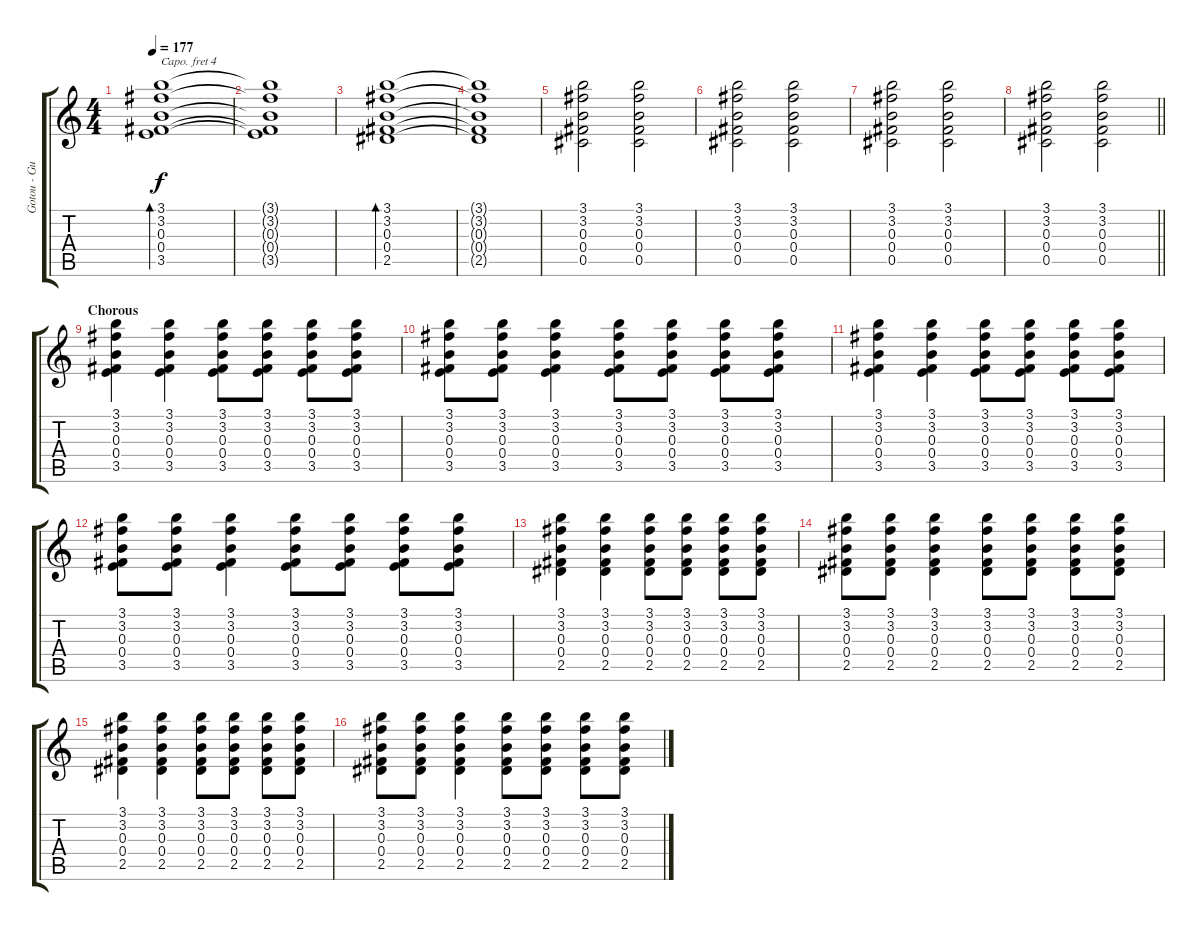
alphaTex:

\track ("Gotou - Guitar" "Gotou - Gu") {instrument acousticguitarsteel}
\staff {score tabs}
\capo 4
\tuning (E4 B3 G3 D3 A2 E2) {hide}
\ts (4 4)
\tempo 177
\clef g2
\ks c
(3.1 3.2 0.3 0.4 3.5).1{bd 240 dy f} |
(3.1{t} 3.2{t} 0.3{t} 0.4{t} 3.5{t}).1 |
(3.1 3.2 0.3 0.4 2.5).1{bd 240} |
(3.1{t} 3.2{t} 0.3{t} 0.4{t} 2.5{t}).1 |
(3.1 3.2 0.3 0.4 0.5).2{volume 11 instrument overdrivenguitar} (3.1 3.2 0.3 0.4 0.5).2 |
(3.1 3.2 0.3 0.4 0.5).2 (3.1 3.2 0.3 0.4 0.5).2 |
(3.1 3.2 0.3 0.4 0.5).2 (3.1 3.2 0.3 0.4 0.5).2 |
\barLineRight lightlight
(3.1 3.2 0.3 0.4 0.5).2 (3.1 3.2 0.3 0.4 0.5).2 |
\section ("" "Chorous")
(3.1 3.2 0.3 0.4 3.5).4 (3.1 3.2 0.3 0.4 3.5).4 (3.1 3.2 0.3 0.4 3.5).8 (3.1 3.2 0.3 0.4 3.5).8 (3.1 3.2 0.3 0.4 3.5).8 (3.1 3.2 0.3 0.4 3.5).8 |
(3.1 3.2 0.3 0.4 3.5).8 (3.1 3.2 0.3 0.4 3.5).8 (3.1 3.2 0.3 0.4 3.5).4 (3.1 3.2 0.3 0.4 3.5).8 (3.1 3.2 0.3 0.4 3.5).8 (3.1 3.2 0.3 0.4 3.5).8 (3.1 3.2 0.3 0.4 3.5).8 |
(3.1 3.2 0.3 0.4 3.5).4 (3.1 3.2 0.3 0.4 3.5).4 (3.1 3.2 0.3 0.4 3.5).8 (3.1 3.2 0.3 0.4 3.5).8 (3.1 3.2 0.3 0.4 3.5).8 (3.1 3.2 0.3 0.4 3.5).8 |
(3.1 3.2 0.3 0.4 3.5).8 (3.1 3.2 0.3 0.4 3.5).8 (3.1 3.2 0.3 0.4 3.5).4 (3.1 3.2 0.3 0.4 3.5).8 (3.1 3.2 0.3 0.4 3.5).8 (3.1 3.2 0.3 0.4 3.5).8 (3.1 3.2 0.3 0.4 3.5).8 |
(3.1 3.2 0.3 0.4 2.5).4 (3.1 3.2 0.3 0.4 2.5).4 (3.1 3.2 0.3 0.4 2.5).8 (3.1 3.2 0.3 0.4 2.5).8 (3.1 3.2 0.3 0.4 2.5).8 (3.1 3.2 0.3 0.4 2.5).8 |
(3.1 3.2 0.3 0.4 2.5).8 (3.1 3.2 0.3 0.4 2.5).8 (3.1 3.2 0.3 0.4 2.5).4 (3.1 3.2 0.3 0.4 2.5).8 (3.1 3.2 0.3 0.4 2.5).8 (3.1 3.2 0.3 0.4 2.5).8 (3.1 3.2 0.3 0.4 2.5).8 |
(3.1 3.2 0.3 0.4 2.5).4 (3.1 3.2 0.3 0.4 2.5).4 (3.1 3.2 0.3 0.4 2.5).8 (3.1 3.2 0.3 0.4 2.5).8 (3.1 3.2 0.3 0.4 2.5).8 (3.1 3.2 0.3 0.4 2.5).8 |
(3.1 3.2 0.3 0.4 2.5).8 (3.1 3.2 0.3 0.4 2.5).8 (3.1 3.2 0.3 0.4 2.5).4 (3.1 3.2 0.3 0.4 2.5).8 (3.1 3.2 0.3 0.4 2.5).8 (3.1 3.2 0.3 0.4 2.5).8 (3.1 3.2 0.3 0.4 2.5).8
